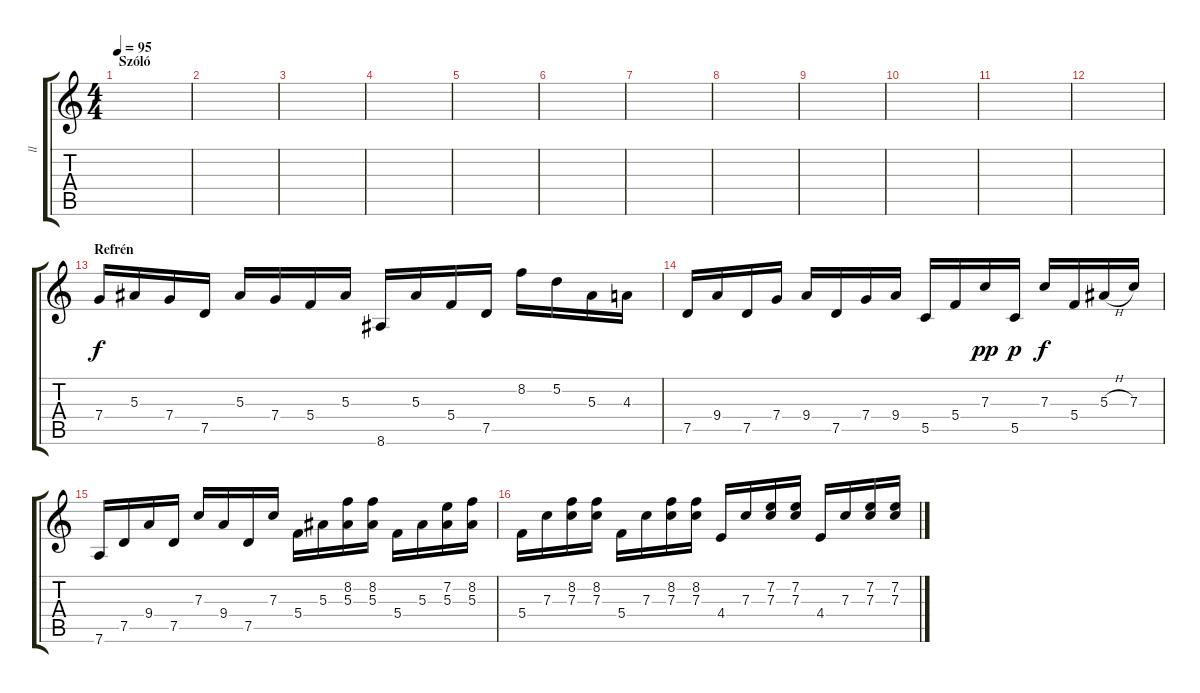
\track ("ll" "ll") {instrument distortionguitar}
\staff {score tabs}
\tuning (D4 A3 F3 C3 G2 D2) {hide}
\ts (4 4)
\section ("" "Szóló")
\tempo 95
\clef g2
\ks c
|
|
|
|
|
|
|
|
|
|
|
|
\section ("" "Refrén")
7.4.16{dy f} 5.3.16 7.4.16 7.5.16 5.3.16 7.4.16 5.4.16 5.3.16 8.6.16 5.3.16 5.4.16 7.5.16 8.2.16 5.2.16 5.3.16 4.3.16 |
7.5.16 9.4.16 7.5.16 7.4.16 9.4.16 7.5.16 7.4.16 9.4.16 5.5.16 5.4.16 7.3.16{dy pp} 5.5.16{dy p} 7.3.16{dy f} 5.4.16 5.3{h}.16 7.3.16 |
7.6.16 7.5.16 9.4.16 7.5.16 7.3.16 9.4.16 7.5.16 7.3.16 5.4.16 5.3.16 (8.2 5.3).16 (8.2 5.3).16 5.4.16 5.3.16 (7.2 5.3).16 (8.2 5.3).16 |
5.4.16 7.3.16 (8.2 7.3).16 (8.2 7.3).16 5.4.16 7.3.16 (8.2 7.3).16 (8.2 7.3).16 4.4.16 7.3.16 (7.2 7.3).16 (7.2 7.3).16 4.4.16 7.3.16 (7.2 7.3).16 (7.2 7.3).16
